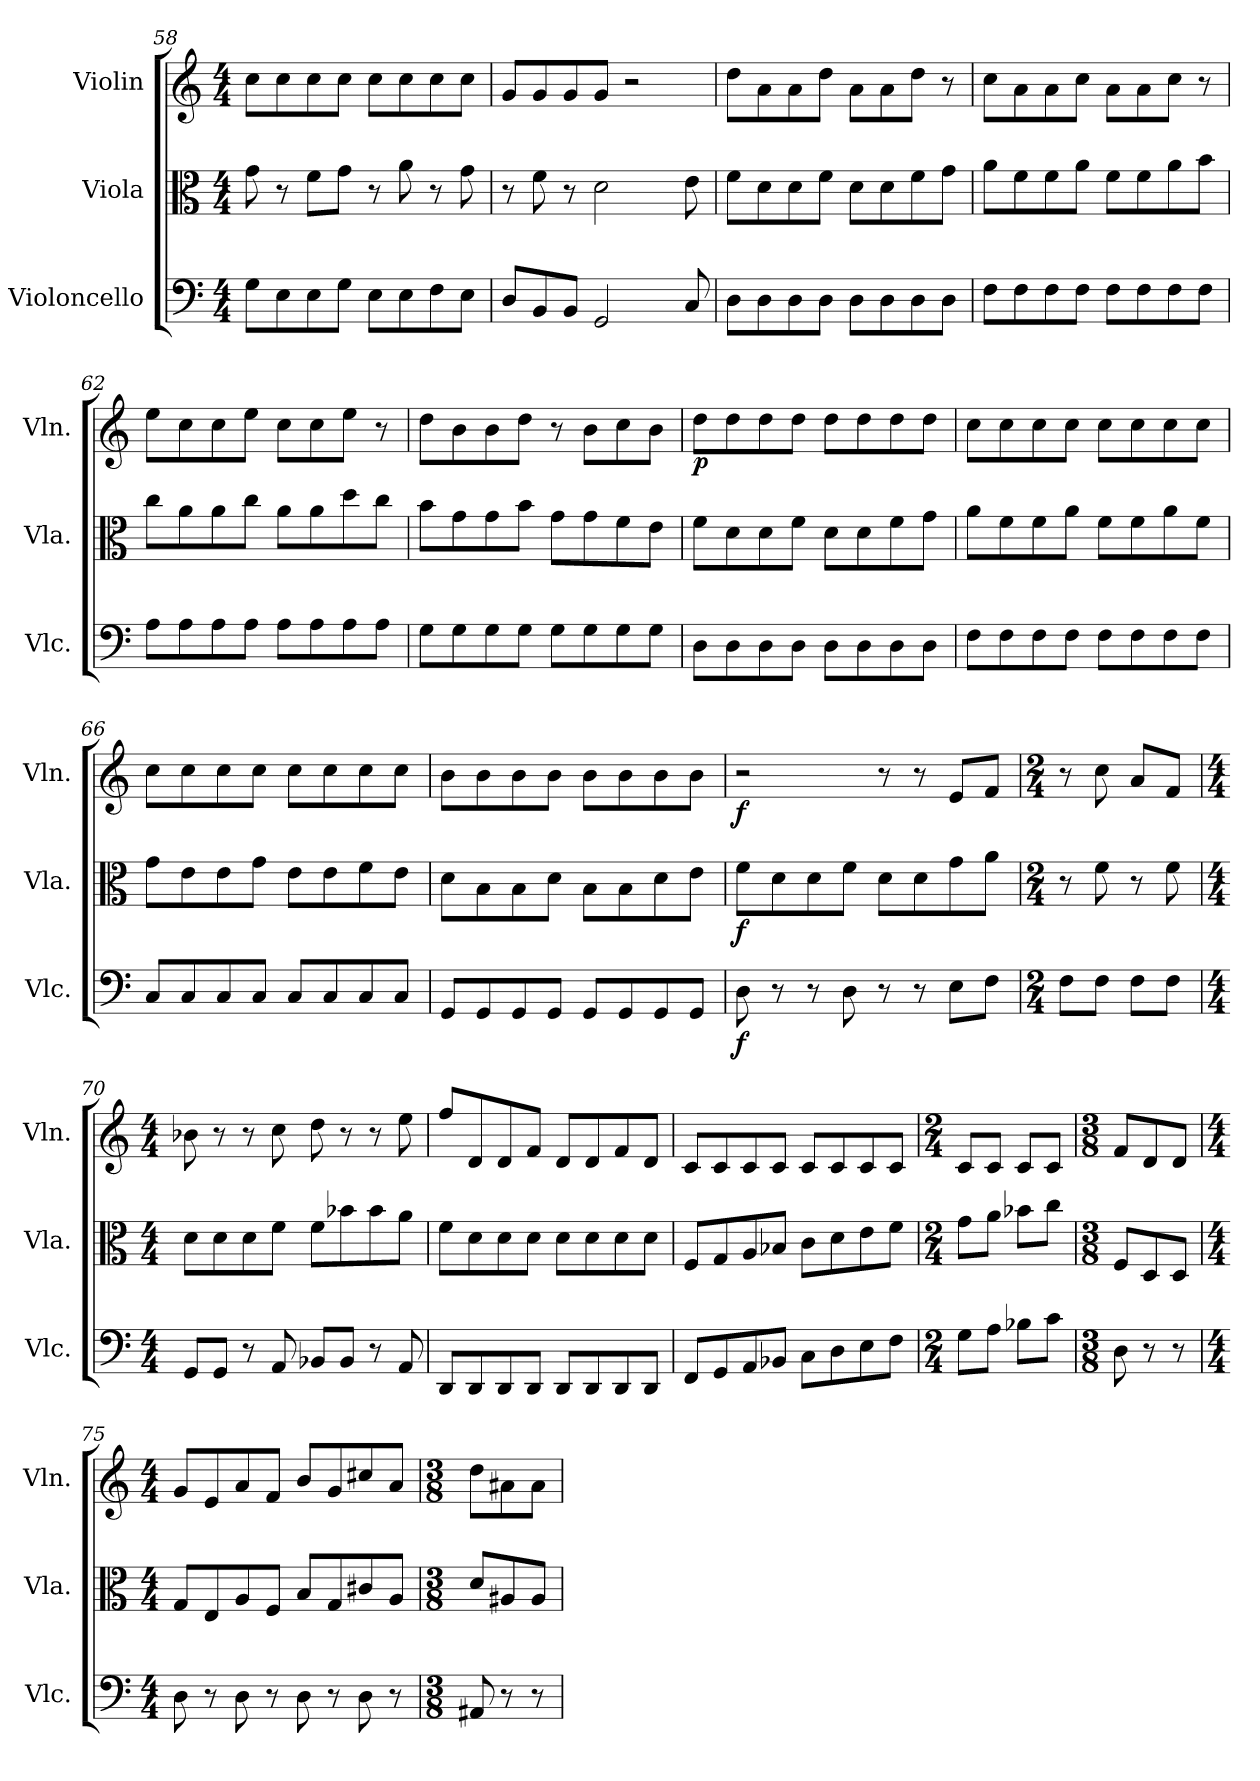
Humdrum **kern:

**kern	**dynam	**kern	**dynam	**kern	**dynam
*part3	*part3	*part2	*part2	*part1	*part1
*staff3	*staff3	*staff2	*staff2	*staff1	*staff1
*I"Violoncello	*	*I"Viola	*	*I"Violin	*
*I'Vlc.	*	*I'Vla.	*	*I'Vln.	*
*clefF4	*	*clefC3	*	*clefG2	*
*k[]	*	*k[]	*	*k[]	*
*M4/4	*	*M4/4	*	*M4/4	*
=58	=58	=58	=58	=58	=58
8G\L	.	8g\	.	8cc\L	.
8E\	.	8r	.	8cc\	.
8E\	.	8f\L	.	8cc\	.
8G\J	.	8g\J	.	8cc\J	.
8E\L	.	8r	.	8cc\L	.
8E\	.	8a\	.	8cc\	.
8F\	.	8r	.	8cc\	.
8E\J	.	8g\	.	8cc\J	.
!!LO:LB:g=z
=59	=59	=59	=59	=59	=59
8D/L	.	8r	.	8g/L	.
8BB/	.	8f\	.	8g/	.
8BB/J	.	8r	.	8g/	.
2GG/	.	2d\	.	8g/J	.
.	.	.	.	2r	.
8C/	.	8e\	.	.	.
=60	=60	=60	=60	=60	=60
8D\L	.	8f\L	.	8dd\L	.
8D\	.	8d\	.	8a\	.
8D\	.	8d\	.	8a\	.
8D\J	.	8f\J	.	8dd\J	.
8D\L	.	8d\L	.	8a\L	.
8D\	.	8d\	.	8a\	.
8D\	.	8f\	.	8dd\J	.
8D\J	.	8g\J	.	8r	.
=61	=61	=61	=61	=61	=61
8F\L	.	8a\L	.	8cc\L	.
8F\	.	8f\	.	8a\	.
8F\	.	8f\	.	8a\	.
8F\J	.	8a\J	.	8cc\J	.
8F\L	.	8f\L	.	8a\L	.
8F\	.	8f\	.	8a\	.
8F\	.	8a\	.	8cc\J	.
8F\J	.	8b\J	.	8r	.
=62	=62	=62	=62	=62	=62
8A\L	.	8cc\L	.	8ee\L	.
8A\	.	8a\	.	8cc\	.
8A\	.	8a\	.	8cc\	.
8A\J	.	8cc\J	.	8ee\J	.
8A\L	.	8a\L	.	8cc\L	.
8A\	.	8a\	.	8cc\	.
8A\	.	8dd\	.	8ee\J	.
8A\J	.	8cc\J	.	8r	.
=63	=63	=63	=63	=63	=63
8G\L	.	8b\L	.	8dd\L	.
8G\	.	8g\	.	8b\	.
8G\	.	8g\	.	8b\	.
8G\J	.	8b\J	.	8dd\J	.
8G\L	.	8g\L	.	8r	.
8G\	.	8g\	.	8b\L	.
8G\	.	8f\	.	8cc\	.
8G\J	.	8e\J	.	8b\J	.
!!LO:LB:g=z
=64	=64	=64	=64	=64	=64
!	!	!	!	!	!LO:DY:b
8D\L	.	8f\L	.	8dd\L	p
8D\	.	8d\	.	8dd\	.
8D\	.	8d\	.	8dd\	.
8D\J	.	8f\J	.	8dd\J	.
8D\L	.	8d\L	.	8dd\L	.
8D\	.	8d\	.	8dd\	.
8D\	.	8f\	.	8dd\	.
8D\J	.	8g\J	.	8dd\J	.
=65	=65	=65	=65	=65	=65
8F\L	.	8a\L	.	8cc\L	.
8F\	.	8f\	.	8cc\	.
8F\	.	8f\	.	8cc\	.
8F\J	.	8a\J	.	8cc\J	.
8F\L	.	8f\L	.	8cc\L	.
8F\	.	8f\	.	8cc\	.
8F\	.	8a\	.	8cc\	.
8F\J	.	8f\J	.	8cc\J	.
=66	=66	=66	=66	=66	=66
8C/L	.	8g\L	.	8cc\L	.
8C/	.	8e\	.	8cc\	.
8C/	.	8e\	.	8cc\	.
8C/J	.	8g\J	.	8cc\J	.
8C/L	.	8e\L	.	8cc\L	.
8C/	.	8e\	.	8cc\	.
8C/	.	8f\	.	8cc\	.
8C/J	.	8e\J	.	8cc\J	.
=67	=67	=67	=67	=67	=67
8GG/L	.	8d\L	.	8b\L	.
8GG/	.	8B\	.	8b\	.
8GG/	.	8B\	.	8b\	.
8GG/J	.	8d\J	.	8b\J	.
8GG/L	.	8B\L	.	8b\L	.
8GG/	.	8B\	.	8b\	.
8GG/	.	8d\	.	8b\	.
8GG/J	.	8e\J	.	8b\J	.
=68	=68	=68	=68	=68	=68
!	!LO:DY:b	!	!LO:DY:b	!	!LO:DY:b
8D\	f	8f\L	f	2r	f
8r	.	8d\	.	.	.
8r	.	8d\	.	.	.
8D\	.	8f\J	.	.	.
8r	.	8d\L	.	8r	.
8r	.	8d\	.	8r	.
8E\L	.	8g\	.	8e/L	.
8F\J	.	8a\J	.	8f/J	.
!!LO:LB:g=z
=69	=69	=69	=69	=69	=69
*M2/4	*	*M2/4	*	*M2/4	*
8F\L	.	8r	.	8r	.
8F\J	.	8f\	.	8cc\	.
8F\L	.	8r	.	8a/L	.
8F\J	.	8f\	.	8f/J	.
=70	=70	=70	=70	=70	=70
*M4/4	*	*M4/4	*	*M4/4	*
8GG/L	.	8d\L	.	8b-X\	.
8GG/J	.	8d\	.	8r	.
8r	.	8d\	.	8r	.
8AA/	.	8f\J	.	8cc\	.
8BB-X/L	.	8f\L	.	8dd\	.
8BB-/J	.	8b-X\	.	8r	.
8r	.	8b-\	.	8r	.
8AA/	.	8a\J	.	8ee\	.
=71	=71	=71	=71	=71	=71
8DD/L	.	8f\L	.	8ff/L	.
8DD/	.	8d\	.	8d/	.
8DD/	.	8d\	.	8d/	.
8DD/J	.	8d\J	.	8f/J	.
8DD/L	.	8d\L	.	8d/L	.
8DD/	.	8d\	.	8d/	.
8DD/	.	8d\	.	8f/	.
8DD/J	.	8d\J	.	8d/J	.
=72	=72	=72	=72	=72	=72
8FF/L	.	8F/L	.	8c/L	.
8GG/	.	8G/	.	8c/	.
8AA/	.	8A/	.	8c/	.
8BB-X/J	.	8B-X/J	.	8c/J	.
8C\L	.	8c\L	.	8c/L	.
8D\	.	8d\	.	8c/	.
8E\	.	8e\	.	8c/	.
8F\J	.	8f\J	.	8c/J	.
!!LO:PB:g=z
=73	=73	=73	=73	=73	=73
*M2/4	*	*M2/4	*	*M2/4	*
8G\L	.	8g\L	.	8c/L	.
8A\J	.	8a\J	.	8c/J	.
8B-X\L	.	8b-X\L	.	8c/L	.
8c\J	.	8cc\J	.	8c/J	.
=74	=74	=74	=74	=74	=74
*M3/8	*	*M3/8	*	*M3/8	*
8D\	.	8F/L	.	8f/L	.
8r	.	8D/	.	8d/	.
8r	.	8D/J	.	8d/J	.
=75	=75	=75	=75	=75	=75
*M4/4	*	*M4/4	*	*M4/4	*
8D\	.	8G/L	.	8g/L	.
8r	.	8E/	.	8e/	.
8D\	.	8A/	.	8a/	.
8r	.	8F/J	.	8f/J	.
8D\	.	8B/L	.	8b/L	.
8r	.	8G/	.	8g/	.
8D\	.	8c#X/	.	8cc#X/	.
8r	.	8A/J	.	8a/J	.
=76	=76	=76	=76	=76	=76
*M3/8	*	*M3/8	*	*M3/8	*
8AA#X/	.	8d/L	.	8dd\L	.
8r	.	8A#X/	.	8a#X\	.
8r	.	8A#/J	.	8a#\J	.
=	=	=	=	=	=
*-	*-	*-	*-	*-	*-
